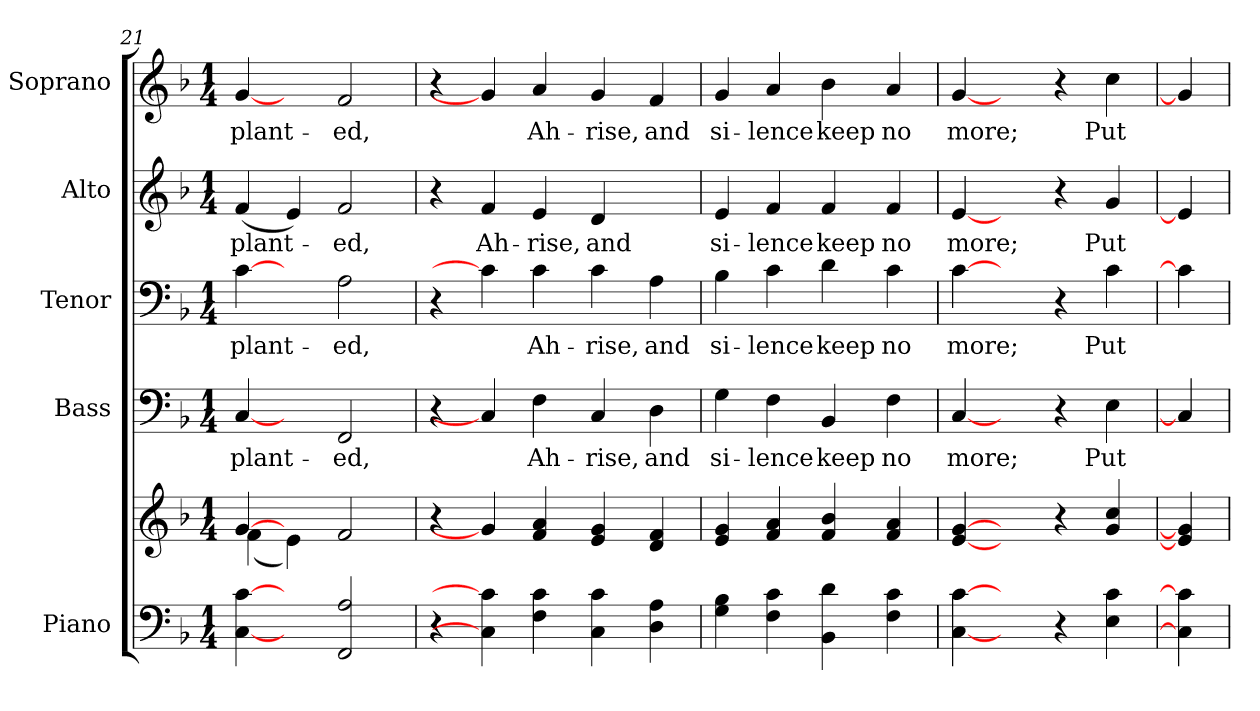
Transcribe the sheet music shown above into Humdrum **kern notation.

**kern	**kern	**kern	**text	**kern	**text	**kern	**text	**kern	**text
*part5	*part5	*part4	*part4	*part3	*part3	*part2	*part2	*part1	*part1
*staff6	*staff5	*staff4	*staff4	*staff3	*staff3	*staff2	*staff2	*staff1	*staff1
*I"Piano	*	*I"Bass	*	*I"Tenor	*	*I"Alto	*	*I"Soprano	*
*I'Pno.	*	*I'B.	*	*I'T.	*	*I'A.	*	*I'S.	*
!!LO:PB:g=z
*clefF4	*clefG2	*clefF4	*	*clefF4	*	*clefG2	*	*clefG2	*
*k[b-]	*k[b-]	*k[b-]	*	*k[b-]	*	*k[b-]	*	*k[b-]	*
*F:	*F:	*F:	*	*F:	*	*F:	*	*F:	*
*M1/4	*M1/4	*M1/4	*	*M1/4	*	*M1/4	*	*M1/4	*
=21	=21	=21	=21	=21	=21	=21	=21	=21	=21
*	*^	*	*	*	*	*	*	*	*
!	!	!	!	!LO:LY:b:color=#000000	!	!	!	!	!	!
!	!	!	!	!	!	!LO:LY:b:color=#000000	!	!	!	!
!	!	!	!	!	!	!	!	!LO:LY:b:color=#000000	!	!
!	!	!	!	!	!	!	!	!	!	!LO:LY:b:color=#000000
[4Ci\ [4ci	[4gi/	(4fi\	[4Ci/	-plant-	[4ci\	-plant-	(4fi/	-plant-	[4gi/	-plant-
4ryy	4ryy	4ei\)	4ryy	.	4ryy	.	4ei/)	.	4ryy	.
!	!	!	!	!LO:LY:b:color=#000000	!	!	!	!	!	!
!	!	!	!	!	!	!LO:LY:b:color=#000000	!	!	!	!
!	!	!	!	!	!	!	!	!LO:LY:b:color=#000000	!	!
!	!	!	!	!	!	!	!	!	!	!LO:LY:b:color=#000000
2FFi/ 2Ai	2fi/	2ryy	2FFi/	-ed,	2Ai\	-ed,	2fi/	-ed,	2fi/	-ed,
*	*v	*v	*	*	*	*	*	*	*	*
=22	=22	=22	=22	=22	=22	=22	=22	=22	=22
4r	4r	4r	.	4r	.	4r	.	4r	.
!	!	!	!	!	!	!	!LO:LY:b:color=#000000	!	!
4Ci\] 4ci]	4gi/]	4Ci/]	.	4ci\]	.	4fi/	Ah-	4gi/]	.
!	!	!	!LO:LY:b:color=#000000	!	!	!	!	!	!
!	!	!	!	!	!LO:LY:b:color=#000000	!	!	!	!
!	!	!	!	!	!	!	!LO:LY:b:color=#000000	!	!
!	!	!	!	!	!	!	!	!	!LO:LY:b:color=#000000
4Fi\ 4ci	4fi/ 4ai	4Fi\	Ah-	4ci\	Ah-	4ei/	-rise,	4ai/	Ah-
!	!	!	!LO:LY:b:color=#000000	!	!	!	!	!	!
!	!	!	!	!	!LO:LY:b:color=#000000	!	!	!	!
!	!	!	!	!	!	!	!LO:LY:b:color=#000000	!	!
!	!	!	!	!	!	!	!	!	!LO:LY:b:color=#000000
4Ci\ 4ci	4ei/ 4gi	4Ci/	-rise,	4ci\	-rise,	4di/	and	4gi/	-rise,
!	!	!	!LO:LY:b:color=#000000	!	!	!	!	!	!
!	!	!	!	!	!LO:LY:b:color=#000000	!	!	!	!
!	!	!	!	!	!	!	!	!	!LO:LY:b:color=#000000
4Di\ 4Ai	4di/ 4fi	4Di\	and	4Ai\	and	4ryy	.	4fi/	and
=23	=23	=23	=23	=23	=23	=23	=23	=23	=23
!	!	!	!LO:LY:b:color=#000000	!	!	!	!	!	!
!	!	!	!	!	!LO:LY:b:color=#000000	!	!	!	!
!	!	!	!	!	!	!	!LO:LY:b:color=#000000	!	!
!	!	!	!	!	!	!	!	!	!LO:LY:b:color=#000000
4Gi\ 4B-i	4ei/ 4gi	4Gi\	si-	4B-i\	si-	4ei/	si-	4gi/	si-
!	!	!	!LO:LY:b:color=#000000	!	!	!	!	!	!
!	!	!	!	!	!LO:LY:b:color=#000000	!	!	!	!
!	!	!	!	!	!	!	!LO:LY:b:color=#000000	!	!
!	!	!	!	!	!	!	!	!	!LO:LY:b:color=#000000
4Fi\ 4ci	4fi/ 4ai	4Fi\	-lence	4ci\	-lence	4fi/	-lence	4ai/	-lence
!	!	!	!LO:LY:b:color=#000000	!	!	!	!	!	!
!	!	!	!	!	!LO:LY:b:color=#000000	!	!	!	!
!	!	!	!	!	!	!	!LO:LY:b:color=#000000	!	!
!	!	!	!	!	!	!	!	!	!LO:LY:b:color=#000000
4BB-i\ 4di	4fi/ 4b-i	4BB-i/	keep	4di\	keep	4fi/	keep	4b-i\	keep
!	!	!	!LO:LY:b:color=#000000	!	!	!	!	!	!
!	!	!	!	!	!LO:LY:b:color=#000000	!	!	!	!
!	!	!	!	!	!	!	!LO:LY:b:color=#000000	!	!
!	!	!	!	!	!	!	!	!	!LO:LY:b:color=#000000
4Fi\ 4ci	4fi/ 4ai	4Fi\	no	4ci\	no	4fi/	no	4ai/	no
!!LO:PB:g=z
=24	=24	=24	=24	=24	=24	=24	=24	=24	=24
!	!	!	!LO:LY:b:color=#000000	!	!	!	!	!	!
!	!	!	!	!	!LO:LY:b:color=#000000	!	!	!	!
!	!	!	!	!	!	!	!LO:LY:b:color=#000000	!	!
!	!	!	!	!	!	!	!	!	!LO:LY:b:color=#000000
[4Ci\ [4ci	[4ei/ [4gi	[4Ci/	more;	[4ci\	more;	[4ei/	more;	[4gi/	more;
4ryy	4ryy	4ryy	.	4ryy	.	4ryy	.	4ryy	.
4r	4r	4r	.	4r	.	4r	.	4r	.
!	!	!	!LO:LY:b:color=#000000	!	!	!	!	!	!
!	!	!	!	!	!LO:LY:b:color=#000000	!	!	!	!
!	!	!	!	!	!	!	!LO:LY:b:color=#000000	!	!
!	!	!	!	!	!	!	!	!	!LO:LY:b:color=#000000
4Ei\ 4ci	4gi/ 4cci	4Ei\	Put	4ci\	Put	4gi/	Put	4cci\	Put
=25	=25	=25	=25	=25	=25	=25	=25	=25	=25
4Ci\] 4ci]	4ei/] 4gi]	4Ci/]	.	4ci\]	.	4ei/]	.	4gi/]	.
=	=	=	=	=	=	=	=	=	=
*-	*-	*-	*-	*-	*-	*-	*-	*-	*-
